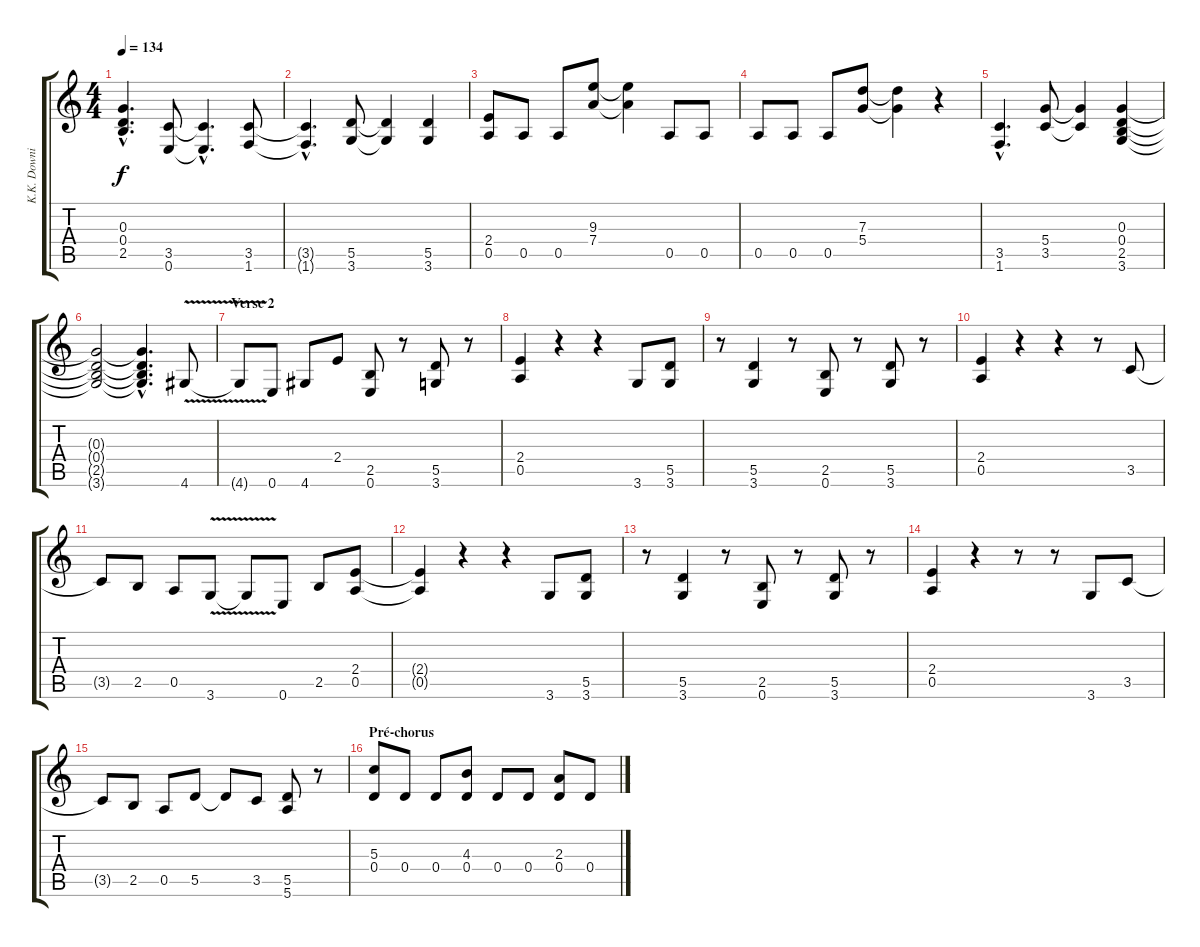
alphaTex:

\track ("K.K. Downing" "K.K. Downi") {instrument distortionguitar}
\staff {score tabs}
\tuning (E4 B3 G3 D3 A2 E2) {hide}
\ts (4 4)
\tempo 134
\clef g2
\ks c
(0.3{hac t} 0.4{hac t} 2.5{hac t}).4{d dy f} (3.5 0.6).8 (3.5{hac t} 0.6{hac t}).4{d} (3.5 1.6).8 |
(3.5{hac t} 1.6{hac t}).4{d} (5.5 3.6).8 (5.5{t} 3.6{t}).4 (5.5 3.6).4 |
(2.4 0.5).8 0.5.8 0.5.8 (9.3 7.4).8 (9.3{t} 7.4{t}).4 0.5.8 0.5.8 |
0.5.8 0.5.8 0.5.8 (7.3 5.4).8 (7.3{t} 5.4{t}).4 r.4 |
(3.5{hac} 1.6{hac}).4{d} (5.4 3.5).8 (5.4{t} 3.5{t}).4 (0.3 0.4 2.5 3.6).4 |
(0.3{t} 0.4{t} 2.5{t} 3.6{t}).2 (0.3{hac t} 0.4{hac t} 2.5{hac t} 3.6{hac t}).4{d} 4.6{v}.8 |
\section ("" "Verse 2")
4.6{t}.8 0.6.8 4.6.8 2.4.8 (2.5 0.6).8 r.8 (5.5 3.6).8 r.8 |
(2.4 0.5).4 r.4 r.4 3.6.8 (5.5 3.6).8 |
r.8 (5.5 3.6).4 r.8 (2.5 0.6).8 r.8 (5.5 3.6).8 r.8 |
(2.4 0.5).4 r.4 r.4 r.8 3.5.8 |
3.5{t}.8 2.5.8 0.5.8 3.6{v}.8 3.6{t}.8 0.6.8 2.5.8 (2.4 0.5).8 |
(2.4{t} 0.5{t}).4 r.4 r.4 3.6.8 (5.5 3.6).8 |
r.8 (5.5 3.6).4 r.8 (2.5 0.6).8 r.8 (5.5 3.6).8 r.8 |
(2.4 0.5).4 r.4 r.8 r.8 3.6.8 3.5.8 |
3.5{t}.8 2.5.8 0.5.8 5.5.8 5.5{t}.8 3.5.8 (5.5 5.6).8 r.8 |
\section ("" "Pré-chorus")
(5.3 0.4).8 0.4.8 0.4.8 (4.3 0.4).8 0.4.8 0.4.8 (2.3 0.4).8 0.4.8
